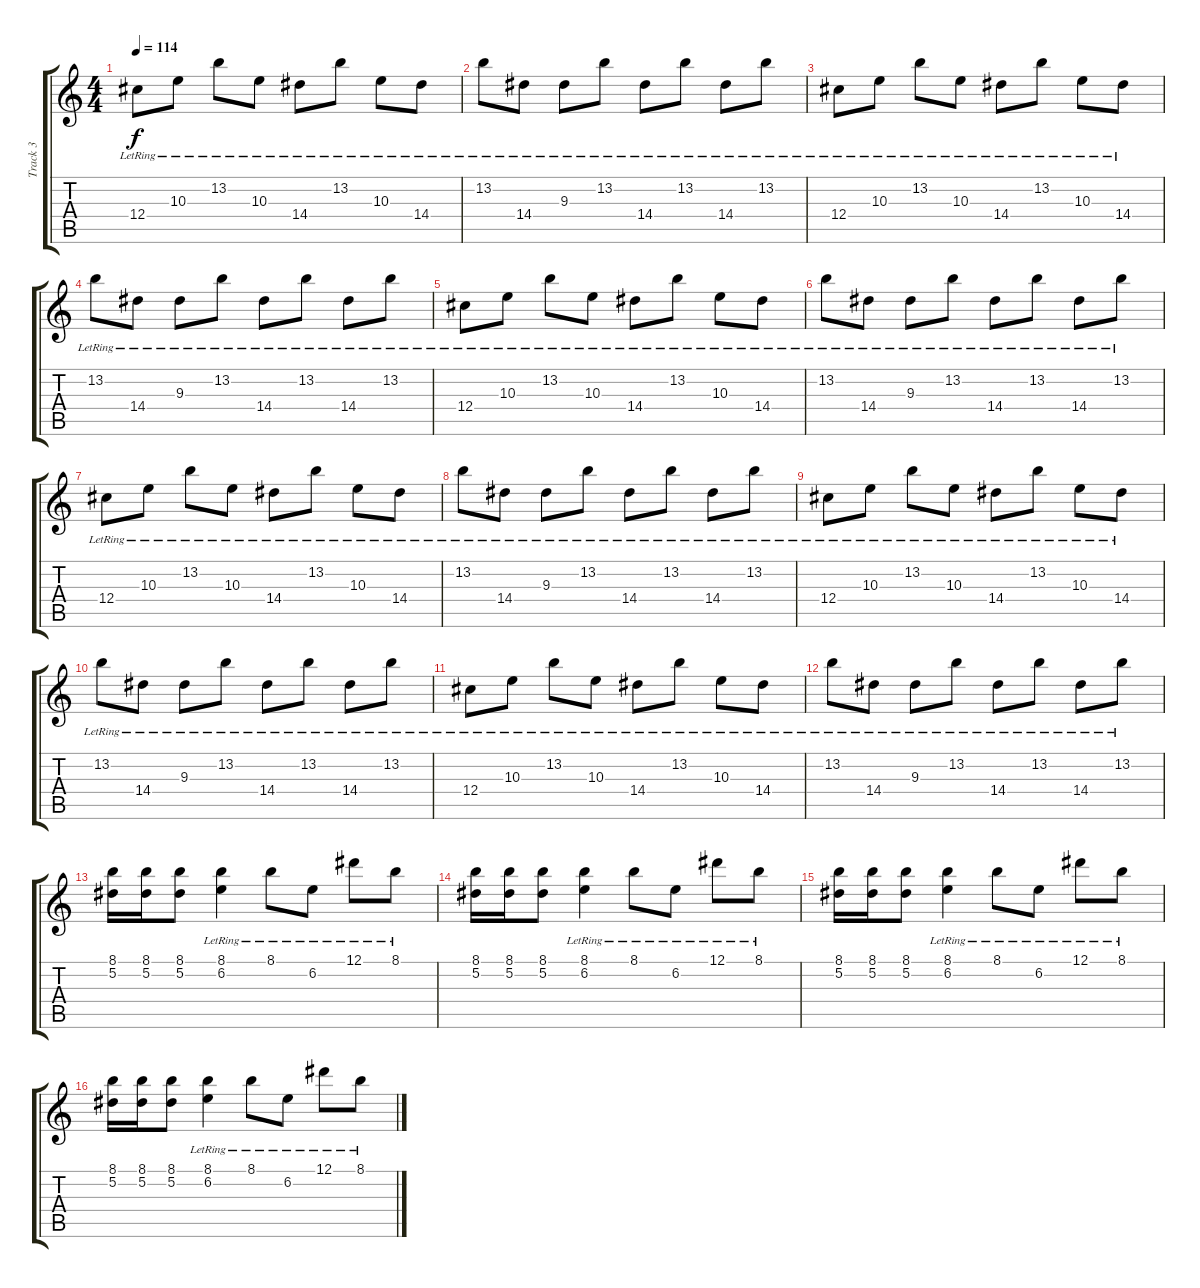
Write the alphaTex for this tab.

\track ("Track 3" "Track 3") {instrument overdrivenguitar}
\staff {score tabs}
\tuning (Eb4 Bb3 Gb3 Db3 Ab2 Eb2) {hide}
\ts (4 4)
\tempo 114
\clef g2
\ks c
12.4{lr}.8{dy f} 10.3{lr}.8 13.2{lr}.8 10.3{lr}.8 14.4{lr}.8 13.2{lr}.8 10.3{lr}.8 14.4{lr}.8 |
13.2{lr}.8 14.4{lr}.8 9.3{lr}.8 13.2{lr}.8 14.4{lr}.8 13.2{lr}.8 14.4{lr}.8 13.2{lr}.8 |
12.4{lr}.8 10.3{lr}.8 13.2{lr}.8 10.3{lr}.8 14.4{lr}.8 13.2{lr}.8 10.3{lr}.8 14.4{lr}.8 |
13.2{lr}.8 14.4{lr}.8 9.3{lr}.8 13.2{lr}.8 14.4{lr}.8 13.2{lr}.8 14.4{lr}.8 13.2{lr}.8 |
12.4{lr}.8 10.3{lr}.8 13.2{lr}.8 10.3{lr}.8 14.4{lr}.8 13.2{lr}.8 10.3{lr}.8 14.4{lr}.8 |
13.2{lr}.8 14.4{lr}.8 9.3{lr}.8 13.2{lr}.8 14.4{lr}.8 13.2{lr}.8 14.4{lr}.8 13.2{lr}.8 |
12.4{lr}.8 10.3{lr}.8 13.2{lr}.8 10.3{lr}.8 14.4{lr}.8 13.2{lr}.8 10.3{lr}.8 14.4{lr}.8 |
13.2{lr}.8 14.4{lr}.8 9.3{lr}.8 13.2{lr}.8 14.4{lr}.8 13.2{lr}.8 14.4{lr}.8 13.2{lr}.8 |
12.4{lr}.8 10.3{lr}.8 13.2{lr}.8 10.3{lr}.8 14.4{lr}.8 13.2{lr}.8 10.3{lr}.8 14.4{lr}.8 |
13.2{lr}.8 14.4{lr}.8 9.3{lr}.8 13.2{lr}.8 14.4{lr}.8 13.2{lr}.8 14.4{lr}.8 13.2{lr}.8 |
12.4{lr}.8 10.3{lr}.8 13.2{lr}.8 10.3{lr}.8 14.4{lr}.8 13.2{lr}.8 10.3{lr}.8 14.4{lr}.8 |
13.2{lr}.8 14.4{lr}.8 9.3{lr}.8 13.2{lr}.8 14.4{lr}.8 13.2{lr}.8 14.4{lr}.8 13.2{lr}.8 |
(8.1 5.2).16 (8.1 5.2).16 (8.1 5.2).8 (8.1{lr} 6.2{lr}).4 8.1{lr}.8 6.2{lr}.8 12.1{lr}.8 8.1{lr}.8 |
(8.1 5.2).16 (8.1 5.2).16 (8.1 5.2).8 (8.1{lr} 6.2{lr}).4 8.1{lr}.8 6.2{lr}.8 12.1{lr}.8 8.1{lr}.8 |
(8.1 5.2).16 (8.1 5.2).16 (8.1 5.2).8 (8.1{lr} 6.2{lr}).4 8.1{lr}.8 6.2{lr}.8 12.1{lr}.8 8.1{lr}.8 |
(8.1 5.2).16 (8.1 5.2).16 (8.1 5.2).8 (8.1{lr} 6.2{lr}).4 8.1{lr}.8 6.2{lr}.8 12.1{lr}.8 8.1{lr}.8
